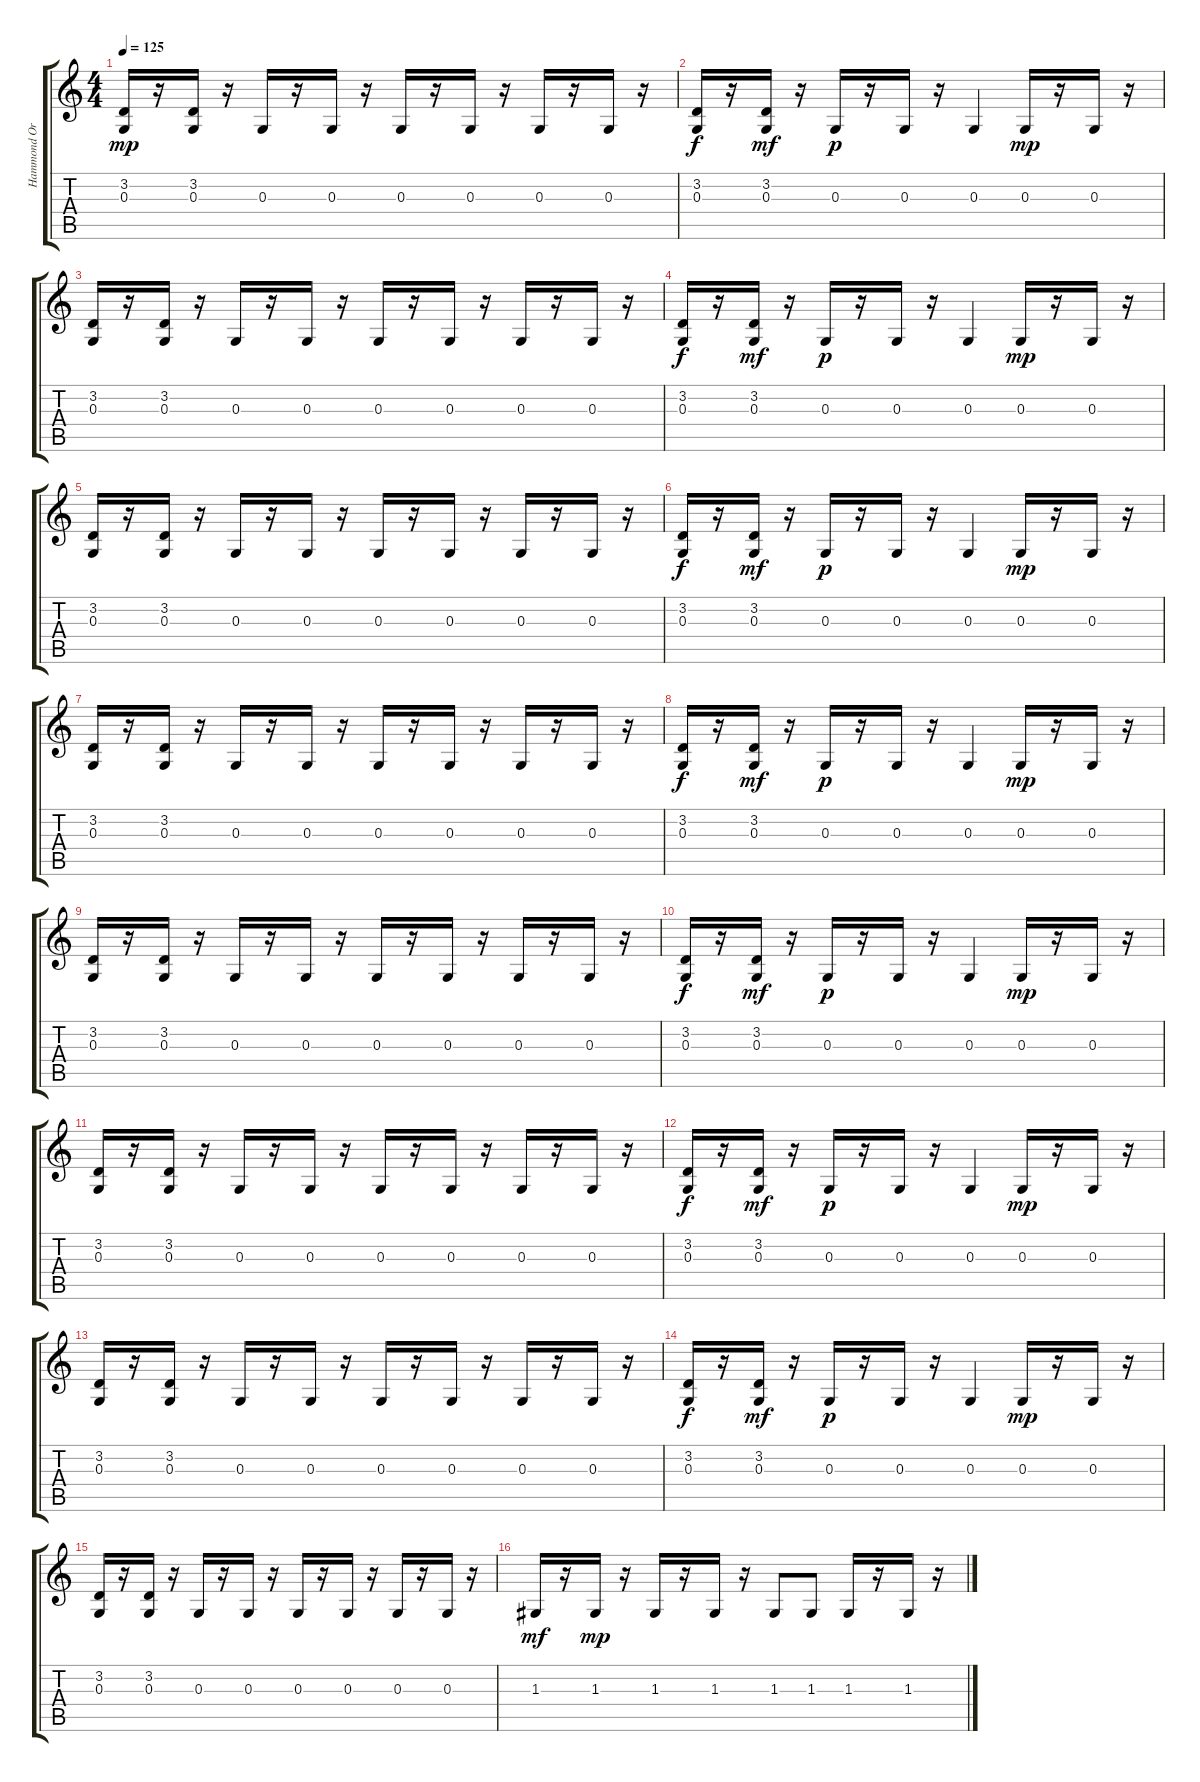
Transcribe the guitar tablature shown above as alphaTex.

\track ("Hammond Organ" "Hammond Or") {instrument drawbarorgan}
\staff {score tabs}
\tuning (E4 B3 G3 D3 A2 E2) {hide}
\ts (4 4)
\tempo 125
\clef g2
\ks c
(3.2 0.3).16{dy mp} r.16 (3.2 0.3).16 r.16 0.3.16 r.16 0.3.16 r.16 0.3.16 r.16 0.3.16 r.16 0.3.16 r.16 0.3.16 r.16 |
(3.2 0.3).16{dy f} r.16 (3.2 0.3).16{dy mf} r.16 0.3.16{dy p} r.16 0.3.16 r.16 0.3.4 0.3.16{dy mp} r.16 0.3.16 r.16 |
(3.2 0.3).16 r.16 (3.2 0.3).16 r.16 0.3.16 r.16 0.3.16 r.16 0.3.16 r.16 0.3.16 r.16 0.3.16 r.16 0.3.16 r.16 |
(3.2 0.3).16{dy f} r.16 (3.2 0.3).16{dy mf} r.16 0.3.16{dy p} r.16 0.3.16 r.16 0.3.4 0.3.16{dy mp} r.16 0.3.16 r.16 |
(3.2 0.3).16 r.16 (3.2 0.3).16 r.16 0.3.16 r.16 0.3.16 r.16 0.3.16 r.16 0.3.16 r.16 0.3.16 r.16 0.3.16 r.16 |
(3.2 0.3).16{dy f} r.16 (3.2 0.3).16{dy mf} r.16 0.3.16{dy p} r.16 0.3.16 r.16 0.3.4 0.3.16{dy mp} r.16 0.3.16 r.16 |
(3.2 0.3).16 r.16 (3.2 0.3).16 r.16 0.3.16 r.16 0.3.16 r.16 0.3.16 r.16 0.3.16 r.16 0.3.16 r.16 0.3.16 r.16 |
(3.2 0.3).16{dy f} r.16 (3.2 0.3).16{dy mf} r.16 0.3.16{dy p} r.16 0.3.16 r.16 0.3.4 0.3.16{dy mp} r.16 0.3.16 r.16 |
(3.2 0.3).16 r.16 (3.2 0.3).16 r.16 0.3.16 r.16 0.3.16 r.16 0.3.16 r.16 0.3.16 r.16 0.3.16 r.16 0.3.16 r.16 |
(3.2 0.3).16{dy f} r.16 (3.2 0.3).16{dy mf} r.16 0.3.16{dy p} r.16 0.3.16 r.16 0.3.4 0.3.16{dy mp} r.16 0.3.16 r.16 |
(3.2 0.3).16 r.16 (3.2 0.3).16 r.16 0.3.16 r.16 0.3.16 r.16 0.3.16 r.16 0.3.16 r.16 0.3.16 r.16 0.3.16 r.16 |
(3.2 0.3).16{dy f} r.16 (3.2 0.3).16{dy mf} r.16 0.3.16{dy p} r.16 0.3.16 r.16 0.3.4 0.3.16{dy mp} r.16 0.3.16 r.16 |
(3.2 0.3).16 r.16 (3.2 0.3).16 r.16 0.3.16 r.16 0.3.16 r.16 0.3.16 r.16 0.3.16 r.16 0.3.16 r.16 0.3.16 r.16 |
(3.2 0.3).16{dy f} r.16 (3.2 0.3).16{dy mf} r.16 0.3.16{dy p} r.16 0.3.16 r.16 0.3.4 0.3.16{dy mp} r.16 0.3.16 r.16 |
(3.2 0.3).16 r.16 (3.2 0.3).16 r.16 0.3.16 r.16 0.3.16 r.16 0.3.16 r.16 0.3.16 r.16 0.3.16 r.16 0.3.16 r.16 |
1.3.16{dy mf} r.16 1.3.16{dy mp} r.16 1.3.16 r.16 1.3.16 r.16 1.3.8 1.3.8 1.3.16 r.16 1.3.16 r.16
